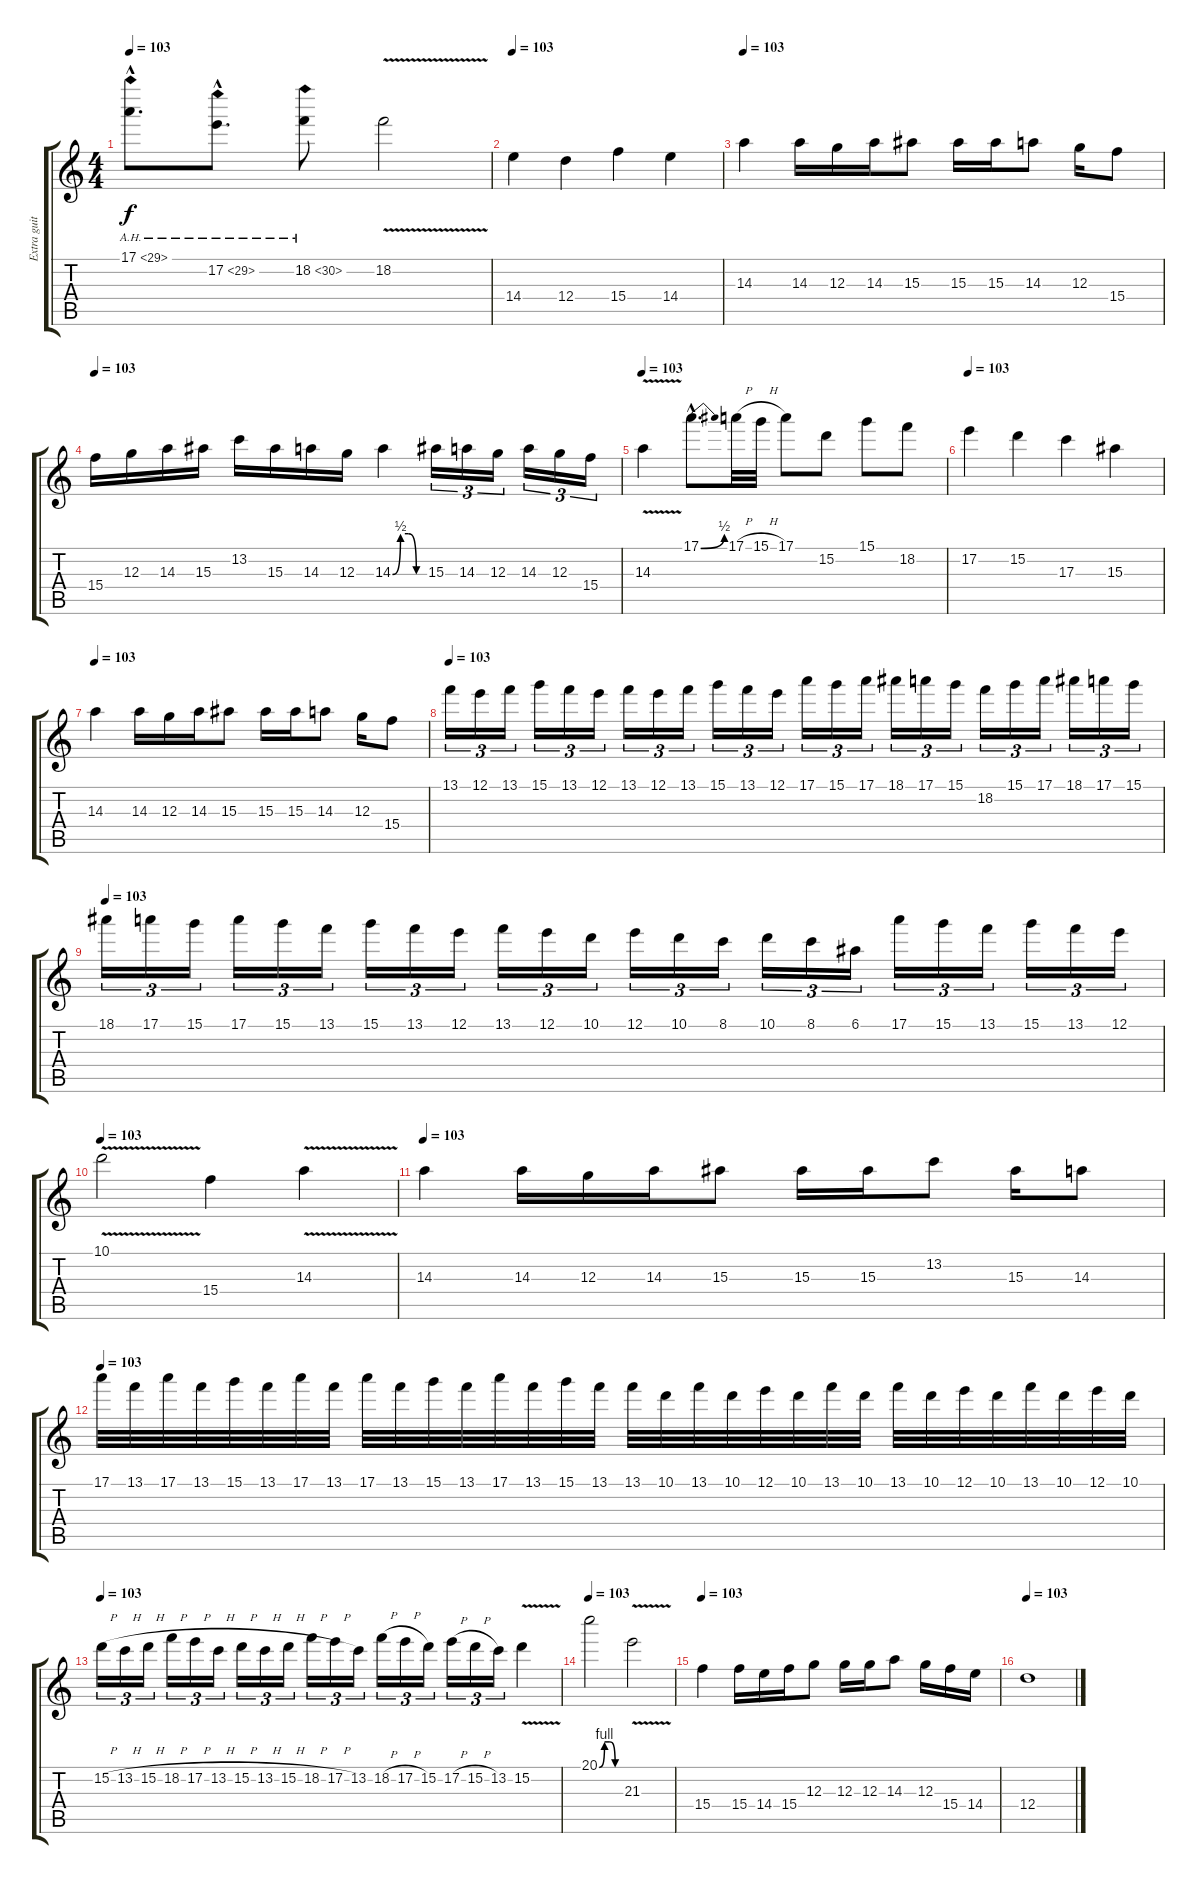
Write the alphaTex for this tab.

\track ("Extra guitar" "Extra guit") {instrument overdrivenguitar}
\staff {score tabs}
\tuning (E4 B3 G3 D3 A2 E2) {hide}
\ts (4 4)
\tempo 103
\clef g2
\ks c
17.1{ah 12 hac}.8{d dy f} 17.2{ah 12 hac}.8{d} 18.2{ah 12}.8 18.2{v}.2 |
\tempo 103
14.4.4 12.4.4 15.4.4 14.4.4 |
\tempo 103
14.3.4 14.3.16 12.3.16 14.3.16 15.3.8 15.3.16 15.3.16 14.3.8 12.3.16 15.4.8 |
\tempo 103
15.4.16 12.3.16 14.3.16 15.3.16 13.2.16 15.3.16 14.3.16 12.3.16 14.3{be (custom 0 0 15 2 30 2 45 0 60 0)}.4 15.3.16{tu (3 2)} 14.3.16{tu (3 2)} 12.3.16{tu (3 2)} 14.3.16{tu (3 2)} 12.3.16{tu (3 2)} 15.4.16{tu (3 2)} |
\tempo 103
14.3{v}.4 17.1{be (bend 0 0 60 2) hac}.8{d} 17.1{h}.32 15.1{h}.32 17.1.8 15.2.8 15.1.8 18.2.8 |
\tempo 103
17.2.4 15.2.4 17.3.4 15.3.4 |
\tempo 103
14.3.4 14.3.16 12.3.16 14.3.16 15.3.8 15.3.16 15.3.16 14.3.8 12.3.16 15.4.8 |
\tempo 103
13.1.16{tu (3 2)} 12.1.16{tu (3 2)} 13.1.16{tu (3 2)} 15.1.16{tu (3 2)} 13.1.16{tu (3 2)} 12.1.16{tu (3 2)} 13.1.16{tu (3 2)} 12.1.16{tu (3 2)} 13.1.16{tu (3 2)} 15.1.16{tu (3 2)} 13.1.16{tu (3 2)} 12.1.16{tu (3 2)} 17.1.16{tu (3 2)} 15.1.16{tu (3 2)} 17.1.16{tu (3 2)} 18.1.16{tu (3 2)} 17.1.16{tu (3 2)} 15.1.16{tu (3 2)} 18.2.16{tu (3 2)} 15.1.16{tu (3 2)} 17.1.16{tu (3 2)} 18.1.16{tu (3 2)} 17.1.16{tu (3 2)} 15.1.16{tu (3 2)} |
\tempo 103
18.1.16{tu (3 2)} 17.1.16{tu (3 2)} 15.1.16{tu (3 2)} 17.1.16{tu (3 2)} 15.1.16{tu (3 2)} 13.1.16{tu (3 2)} 15.1.16{tu (3 2)} 13.1.16{tu (3 2)} 12.1.16{tu (3 2)} 13.1.16{tu (3 2)} 12.1.16{tu (3 2)} 10.1.16{tu (3 2)} 12.1.16{tu (3 2)} 10.1.16{tu (3 2)} 8.1.16{tu (3 2)} 10.1.16{tu (3 2)} 8.1.16{tu (3 2)} 6.1.16{tu (3 2)} 17.1.16{tu (3 2)} 15.1.16{tu (3 2)} 13.1.16{tu (3 2)} 15.1.16{tu (3 2)} 13.1.16{tu (3 2)} 12.1.16{tu (3 2)} |
\tempo 103
10.1{v}.2 15.4.4 14.3{v}.4 |
\tempo 103
14.3.4 14.3.16 12.3.16 14.3.16 15.3.8 15.3.16 15.3.16 13.2.8 15.3.16 14.3.8 |
\tempo 103
17.1.32 13.1.32 17.1.32 13.1.32 15.1.32 13.1.32 17.1.32 13.1.32 17.1.32 13.1.32 15.1.32 13.1.32 17.1.32 13.1.32 15.1.32 13.1.32 13.1.32 10.1.32 13.1.32 10.1.32 12.1.32 10.1.32 13.1.32 10.1.32 13.1.32 10.1.32 12.1.32 10.1.32 13.1.32 10.1.32 12.1.32 10.1.32 |
\tempo 103
15.2{h}.16{tu (3 2)} 13.2{h}.16{tu (3 2)} 15.2{h}.16{tu (3 2)} 18.2{h}.16{tu (3 2)} 17.2{h}.16{tu (3 2)} 13.2{h}.16{tu (3 2)} 15.2{h}.16{tu (3 2)} 13.2{h}.16{tu (3 2)} 15.2{h}.16{tu (3 2)} 18.2{h}.16{tu (3 2)} 17.2{h}.16{tu (3 2)} 13.2.16{tu (3 2)} 18.2{h}.16{tu (3 2)} 17.2{h}.16{tu (3 2)} 15.2.16{tu (3 2)} 17.2{h}.16{tu (3 2)} 15.2{h}.16{tu (3 2)} 13.2.16{tu (3 2)} 15.2{v}.4 |
\tempo 103
20.1{be (custom 0 0 15 4 30 4 45 0 60 0)}.2 21.3{v}.2 |
\tempo 103
15.4.4 15.4.16 14.4.16 15.4.16 12.3.8 12.3.16 12.3.16 14.3.8 12.3.16 15.4.16 14.4.16 |
\tempo 103
12.4.1
